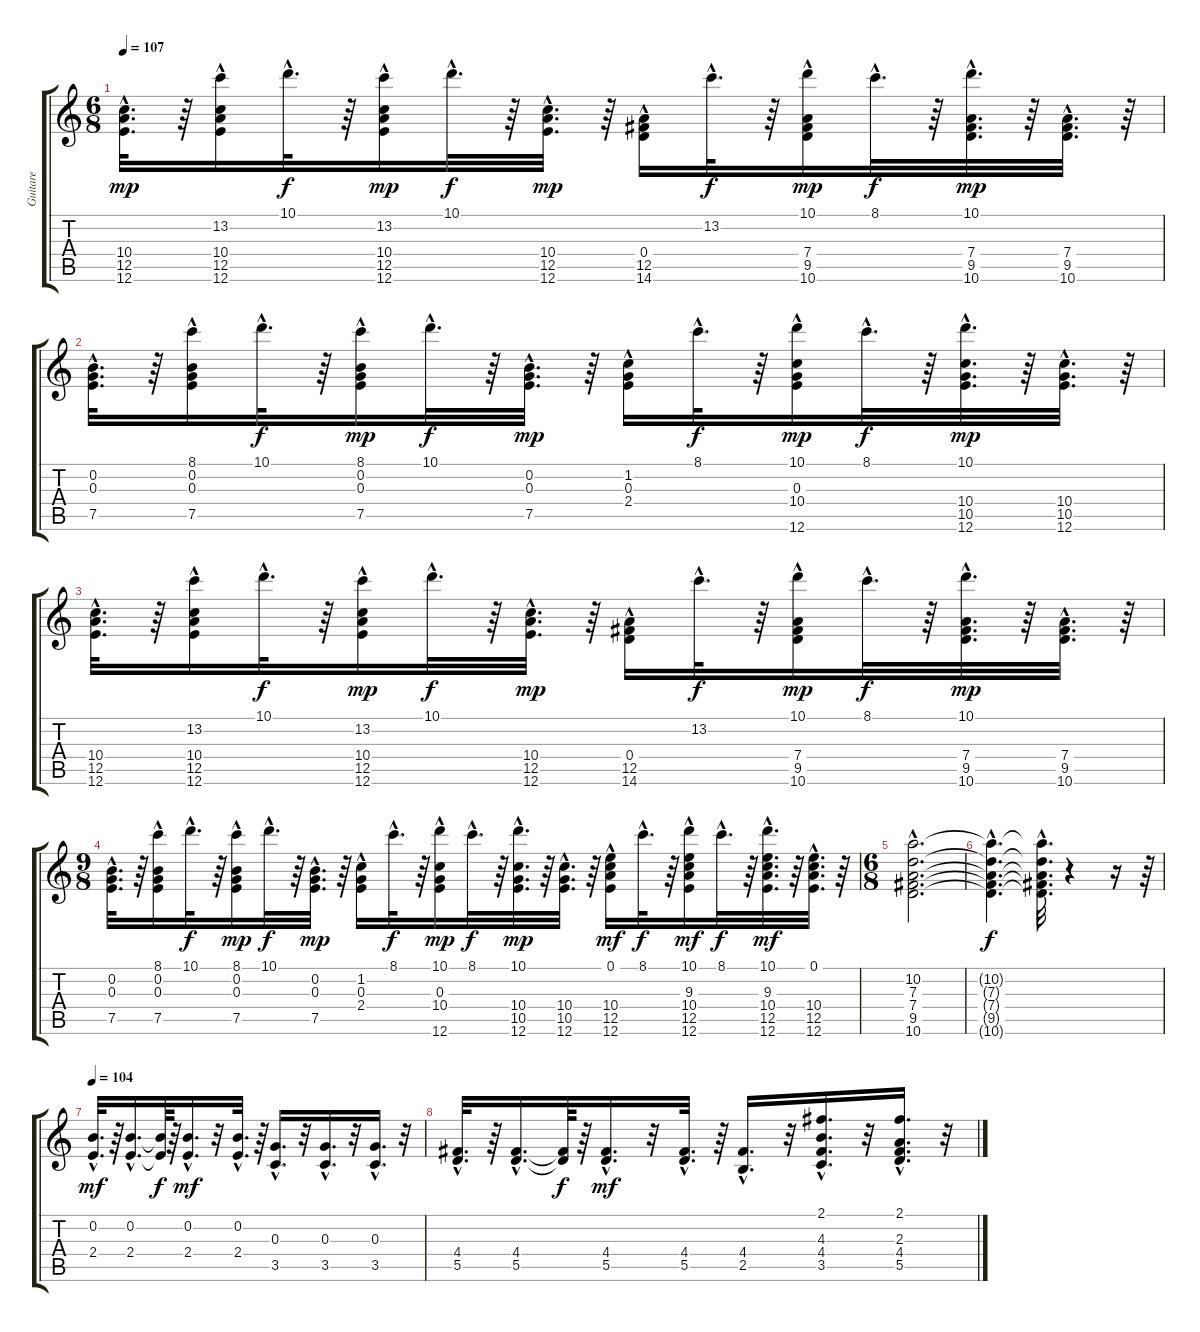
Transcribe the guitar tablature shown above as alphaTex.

\track ("Guitare" "Guitare") {instrument acousticguitarnylon}
\staff {score tabs}
\tuning (E4 B3 G3 D3 A2 E2) {hide}
\ts (6 8)
\tempo 107
\clef g2
\ks c
(10.4{hac} 12.5{hac} 12.6{hac}).32{d dy mp} r.64 (13.2{hac} 10.4 12.5 12.6{hac}).16 10.1{hac}.32{d dy f} r.64 (13.2{hac} 10.4{hac} 12.5 12.6).16{dy mp} 10.1{hac}.32{d dy f} r.64 (10.4{hac} 12.5{hac} 12.6{hac}).32{d dy mp} r.64 (0.4 12.5{hac} 14.6).16 13.2{hac}.32{d dy f} r.64 (10.1{hac} 7.4{hac} 9.5 10.6).16{dy mp} 8.1{hac}.32{d dy f} r.64 (10.1{hac} 7.4{hac} 9.5{hac} 10.6{hac}).32{d dy mp} r.64 (7.4{hac} 9.5{hac} 10.6{hac}).32{d} r.64 |
(0.2{hac} 0.3{hac} 7.5{hac}).32{d} r.64 (8.1{hac} 0.2{hac} 0.3 7.5).16 10.1{hac}.32{d dy f} r.64 (8.1{hac} 0.2{hac} 0.3 7.5).16{dy mp} 10.1{hac}.32{d dy f} r.64 (0.2{hac} 0.3{hac} 7.5{hac}).32{d dy mp} r.64 (1.2{hac} 0.3 2.4).16 8.1{hac}.32{d dy f} r.64 (10.1{hac} 0.3 10.4{hac} 12.6).16{dy mp} 8.1{hac}.32{d dy f} r.64 (10.1{hac} 10.4{hac} 10.5{hac} 12.6{hac}).32{d dy mp} r.64 (10.4{hac} 10.5{hac} 12.6{hac}).32{d} r.64 |
(10.4{hac} 12.5{hac} 12.6{hac}).32{d} r.64 (13.2{hac} 10.4 12.5 12.6{hac}).16 10.1{hac}.32{d dy f} r.64 (13.2{hac} 10.4{hac} 12.5 12.6).16{dy mp} 10.1{hac}.32{d dy f} r.64 (10.4{hac} 12.5{hac} 12.6{hac}).32{d dy mp} r.64 (0.4 12.5{hac} 14.6).16 13.2{hac}.32{d dy f} r.64 (10.1{hac} 7.4{hac} 9.5 10.6).16{dy mp} 8.1{hac}.32{d dy f} r.64 (10.1{hac} 7.4{hac} 9.5{hac} 10.6{hac}).32{d dy mp} r.64 (7.4{hac} 9.5{hac} 10.6{hac}).32{d} r.64 |
\ts (9 8)
(0.2{hac} 0.3{hac} 7.5{hac}).32{d} r.64 (8.1{hac} 0.2{hac} 0.3 7.5).16 10.1{hac}.32{d dy f} r.64 (8.1{hac} 0.2{hac} 0.3 7.5).16{dy mp} 10.1{hac}.32{d dy f} r.64 (0.2{hac} 0.3{hac} 7.5{hac}).32{d dy mp} r.64 (1.2{hac} 0.3 2.4).16 8.1{hac}.32{d dy f} r.64 (10.1{hac} 0.3 10.4{hac} 12.6).16{dy mp} 8.1{hac}.32{d dy f} r.64 (10.1{hac} 10.4{hac} 10.5{hac} 12.6{hac}).32{d dy mp} r.64 (10.4{hac} 10.5{hac} 12.6{hac}).32{d} r.64 (0.1{hac} 10.4{hac} 12.5{hac} 12.6{hac}).16{dy mf} 8.1{hac}.32{d dy f} r.64 (10.1{hac} 9.3{hac} 10.4{hac} 12.5{hac} 12.6{hac}).16{dy mf} 8.1{hac}.32{d dy f} r.64 (10.1{hac} 9.3{hac} 10.4{hac} 12.5{hac} 12.6{hac}).32{d dy mf} r.64 (0.1{hac} 10.4{hac} 12.5{hac} 12.6{hac}).32{d} r.64 |
\ts (6 8)
(10.2{hac} 7.3{hac} 7.4{hac} 9.5{hac} 10.6{hac}).2{d} |
(10.2{hac t} 7.3{hac t} 7.4{hac t} 9.5{hac t} 10.6{hac t}).4{d dy f} (10.2{hac t} 7.3{hac t} 7.4{hac t} 9.5{hac t} 10.6{hac t}).32{d} r.4 r.16 r.64 |
\tempo 104
(0.2{hac} 2.4{hac}).32{d dy mf} r.64 (0.2{hac} 2.4{hac}).16{d} (0.2{t} 2.4{t}).64{dy f} r.64 (0.2{hac} 2.4{hac}).16{d dy mf} r.32 (0.2{hac} 2.4{hac}).32{d} r.64 (0.3{hac} 3.5{hac}).16{d} r.32 (0.3{hac} 3.5{hac}).16{d} r.32 (0.3{hac} 3.5{hac}).16{d} r.32 |
(4.4{hac} 5.5{hac}).32{d} r.64 (4.4{hac} 5.5{hac}).16{d} (4.4{t} 5.5{t}).64{dy f} r.64 (4.4{hac} 5.5{hac}).16{d dy mf} r.32 (4.4{hac} 5.5{hac}).32{d} r.64 (4.4{hac} 2.5{hac}).16{d} r.32 (2.1{hac} 4.3{hac} 4.4{hac} 3.5{hac}).16{d} r.32 (2.1{hac} 2.3{hac} 4.4{hac} 5.5{hac}).16{d} r.32
